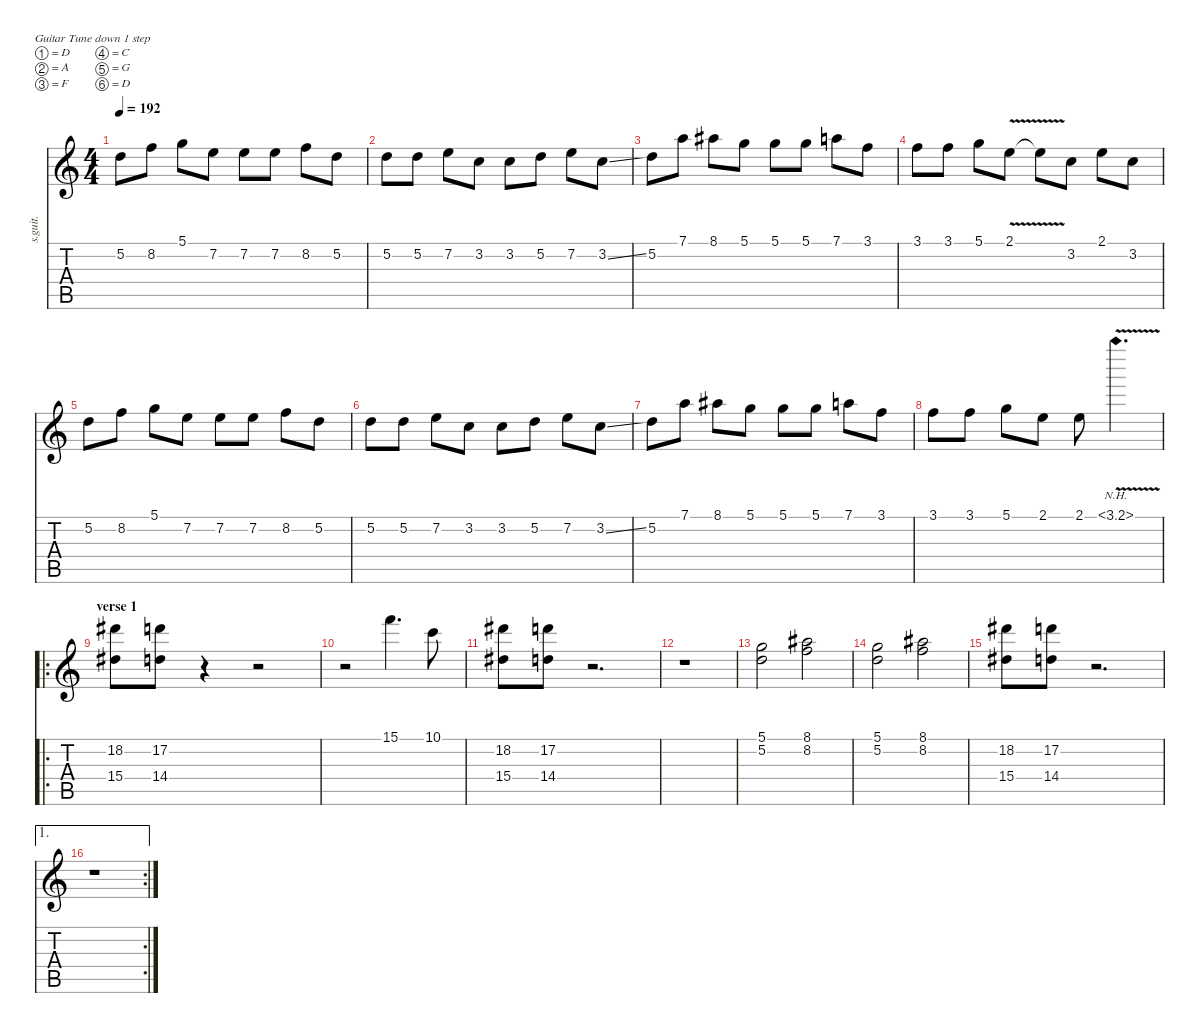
\defaultSystemsLayout 4
\hideDynamics
\bracketExtendMode nobrackets
\track ("Janne Warman" "s.guit.") {instrument lead1square}
\staff {score tabs}
\tuning (D4 A3 F3 C3 G2 D2)
\displaytranspose 12
\ts (4 4)
\tempo 192
\clef g2
\ks c
5.2.8{lyrics (0 "") lyrics (1 "") lyrics (2 "") lyrics (3 "") lyrics (4 "") dy f} 8.2.8{lyrics (0 "") lyrics (1 "") lyrics (2 "") lyrics (3 "") lyrics (4 "")} 5.1.8{lyrics (0 "") lyrics (1 "") lyrics (2 "") lyrics (3 "") lyrics (4 "")} 7.2.8{lyrics (0 "") lyrics (1 "") lyrics (2 "") lyrics (3 "") lyrics (4 "")} 7.2.8{lyrics (0 "") lyrics (1 "") lyrics (2 "") lyrics (3 "") lyrics (4 "")} 7.2.8{lyrics (0 "") lyrics (1 "") lyrics (2 "") lyrics (3 "") lyrics (4 "")} 8.2.8{lyrics (0 "") lyrics (1 "") lyrics (2 "") lyrics (3 "") lyrics (4 "")} 5.2.8{lyrics (0 "") lyrics (1 "") lyrics (2 "") lyrics (3 "") lyrics (4 "")} |
5.2.8{lyrics (0 "") lyrics (1 "") lyrics (2 "") lyrics (3 "") lyrics (4 "")} 5.2.8{lyrics (0 "") lyrics (1 "") lyrics (2 "") lyrics (3 "") lyrics (4 "")} 7.2.8{lyrics (0 "") lyrics (1 "") lyrics (2 "") lyrics (3 "") lyrics (4 "")} 3.2.8{lyrics (0 "") lyrics (1 "") lyrics (2 "") lyrics (3 "") lyrics (4 "")} 3.2.8{lyrics (0 "") lyrics (1 "") lyrics (2 "") lyrics (3 "") lyrics (4 "")} 5.2.8{lyrics (0 "") lyrics (1 "") lyrics (2 "") lyrics (3 "") lyrics (4 "")} 7.2.8{lyrics (0 "") lyrics (1 "") lyrics (2 "") lyrics (3 "") lyrics (4 "")} 3.2{ss}.8{lyrics (0 "") lyrics (1 "") lyrics (2 "") lyrics (3 "") lyrics (4 "")} |
5.2.8{lyrics (0 "") lyrics (1 "") lyrics (2 "") lyrics (3 "") lyrics (4 "")} 7.1.8{lyrics (0 "") lyrics (1 "") lyrics (2 "") lyrics (3 "") lyrics (4 "")} 8.1{acc #}.8{lyrics (0 "") lyrics (1 "") lyrics (2 "") lyrics (3 "") lyrics (4 "")} 5.1.8{lyrics (0 "") lyrics (1 "") lyrics (2 "") lyrics (3 "") lyrics (4 "")} 5.1.8{lyrics (0 "") lyrics (1 "") lyrics (2 "") lyrics (3 "") lyrics (4 "")} 5.1.8{lyrics (0 "") lyrics (1 "") lyrics (2 "") lyrics (3 "") lyrics (4 "")} 7.1.8{lyrics (0 "") lyrics (1 "") lyrics (2 "") lyrics (3 "") lyrics (4 "")} 3.1.8{lyrics (0 "") lyrics (1 "") lyrics (2 "") lyrics (3 "") lyrics (4 "")} |
3.1.8{lyrics (0 "") lyrics (1 "") lyrics (2 "") lyrics (3 "") lyrics (4 "")} 3.1.8{lyrics (0 "") lyrics (1 "") lyrics (2 "") lyrics (3 "") lyrics (4 "")} 5.1.8{lyrics (0 "") lyrics (1 "") lyrics (2 "") lyrics (3 "") lyrics (4 "")} 2.1{v}.8{lyrics (0 "") lyrics (1 "") lyrics (2 "") lyrics (3 "") lyrics (4 "")} 2.1{t}.8{lyrics (0 "") lyrics (1 "") lyrics (2 "") lyrics (3 "") lyrics (4 "")} 3.2.8{lyrics (0 "") lyrics (1 "") lyrics (2 "") lyrics (3 "") lyrics (4 "")} 2.1.8{lyrics (0 "") lyrics (1 "") lyrics (2 "") lyrics (3 "") lyrics (4 "")} 3.2.8{lyrics (0 "") lyrics (1 "") lyrics (2 "") lyrics (3 "") lyrics (4 "")} |
5.2.8{lyrics (0 "") lyrics (1 "") lyrics (2 "") lyrics (3 "") lyrics (4 "")} 8.2.8{lyrics (0 "") lyrics (1 "") lyrics (2 "") lyrics (3 "") lyrics (4 "")} 5.1.8{lyrics (0 "") lyrics (1 "") lyrics (2 "") lyrics (3 "") lyrics (4 "")} 7.2.8{lyrics (0 "") lyrics (1 "") lyrics (2 "") lyrics (3 "") lyrics (4 "")} 7.2.8{lyrics (0 "") lyrics (1 "") lyrics (2 "") lyrics (3 "") lyrics (4 "")} 7.2.8{lyrics (0 "") lyrics (1 "") lyrics (2 "") lyrics (3 "") lyrics (4 "")} 8.2.8{lyrics (0 "") lyrics (1 "") lyrics (2 "") lyrics (3 "") lyrics (4 "")} 5.2.8{lyrics (0 "") lyrics (1 "") lyrics (2 "") lyrics (3 "") lyrics (4 "")} |
5.2.8{lyrics (0 "") lyrics (1 "") lyrics (2 "") lyrics (3 "") lyrics (4 "")} 5.2.8{lyrics (0 "") lyrics (1 "") lyrics (2 "") lyrics (3 "") lyrics (4 "")} 7.2.8{lyrics (0 "") lyrics (1 "") lyrics (2 "") lyrics (3 "") lyrics (4 "")} 3.2.8{lyrics (0 "") lyrics (1 "") lyrics (2 "") lyrics (3 "") lyrics (4 "")} 3.2.8{lyrics (0 "") lyrics (1 "") lyrics (2 "") lyrics (3 "") lyrics (4 "")} 5.2.8{lyrics (0 "") lyrics (1 "") lyrics (2 "") lyrics (3 "") lyrics (4 "")} 7.2.8{lyrics (0 "") lyrics (1 "") lyrics (2 "") lyrics (3 "") lyrics (4 "")} 3.2{ss}.8{lyrics (0 "") lyrics (1 "") lyrics (2 "") lyrics (3 "") lyrics (4 "")} |
5.2.8{lyrics (0 "") lyrics (1 "") lyrics (2 "") lyrics (3 "") lyrics (4 "")} 7.1.8{lyrics (0 "") lyrics (1 "") lyrics (2 "") lyrics (3 "") lyrics (4 "")} 8.1{acc #}.8{lyrics (0 "") lyrics (1 "") lyrics (2 "") lyrics (3 "") lyrics (4 "")} 5.1.8{lyrics (0 "") lyrics (1 "") lyrics (2 "") lyrics (3 "") lyrics (4 "")} 5.1.8{lyrics (0 "") lyrics (1 "") lyrics (2 "") lyrics (3 "") lyrics (4 "")} 5.1.8{lyrics (0 "") lyrics (1 "") lyrics (2 "") lyrics (3 "") lyrics (4 "")} 7.1.8{lyrics (0 "") lyrics (1 "") lyrics (2 "") lyrics (3 "") lyrics (4 "")} 3.1.8{lyrics (0 "") lyrics (1 "") lyrics (2 "") lyrics (3 "") lyrics (4 "")} |
3.1.8{lyrics (0 "") lyrics (1 "") lyrics (2 "") lyrics (3 "") lyrics (4 "")} 3.1.8{lyrics (0 "") lyrics (1 "") lyrics (2 "") lyrics (3 "") lyrics (4 "")} 5.1.8{lyrics (0 "") lyrics (1 "") lyrics (2 "") lyrics (3 "") lyrics (4 "")} 2.1.8{lyrics (0 "") lyrics (1 "") lyrics (2 "") lyrics (3 "") lyrics (4 "")} 2.1.8{lyrics (0 "") lyrics (1 "") lyrics (2 "") lyrics (3 "") lyrics (4 "")} 3.1{nh v}.4{d lyrics (0 "") lyrics (1 "") lyrics (2 "") lyrics (3 "") lyrics (4 "")} |
\ro
\section ("" "verse 1")
(18.2{acc #} 15.4{acc #}).8{lyrics (0 "") lyrics (1 "") lyrics (2 "") lyrics (3 "") lyrics (4 "")} (17.2 14.4).8{lyrics (0 "") lyrics (1 "") lyrics (2 "") lyrics (3 "") lyrics (4 "")} r.4 r.2 |
r.2 15.1.4{d lyrics (0 "") lyrics (1 "") lyrics (2 "") lyrics (3 "") lyrics (4 "")} 10.1.8{lyrics (0 "") lyrics (1 "") lyrics (2 "") lyrics (3 "") lyrics (4 "")} |
(18.2{acc #} 15.4{acc #}).8{lyrics (0 "") lyrics (1 "") lyrics (2 "") lyrics (3 "") lyrics (4 "")} (17.2 14.4).8{lyrics (0 "") lyrics (1 "") lyrics (2 "") lyrics (3 "") lyrics (4 "")} r.2{d} |
r.1 |
(5.1 5.2).2{lyrics (0 "") lyrics (1 "") lyrics (2 "") lyrics (3 "") lyrics (4 "")} (8.1{acc #} 8.2).2{lyrics (0 "") lyrics (1 "") lyrics (2 "") lyrics (3 "") lyrics (4 "")} |
(5.1 5.2).2{lyrics (0 "") lyrics (1 "") lyrics (2 "") lyrics (3 "") lyrics (4 "")} (8.1{acc #} 8.2).2{lyrics (0 "") lyrics (1 "") lyrics (2 "") lyrics (3 "") lyrics (4 "")} |
(18.2{acc #} 15.4{acc #}).8{lyrics (0 "") lyrics (1 "") lyrics (2 "") lyrics (3 "") lyrics (4 "")} (17.2 14.4).8{lyrics (0 "") lyrics (1 "") lyrics (2 "") lyrics (3 "") lyrics (4 "")} r.2{d} |
\ae 1
\rc 2
r.1
